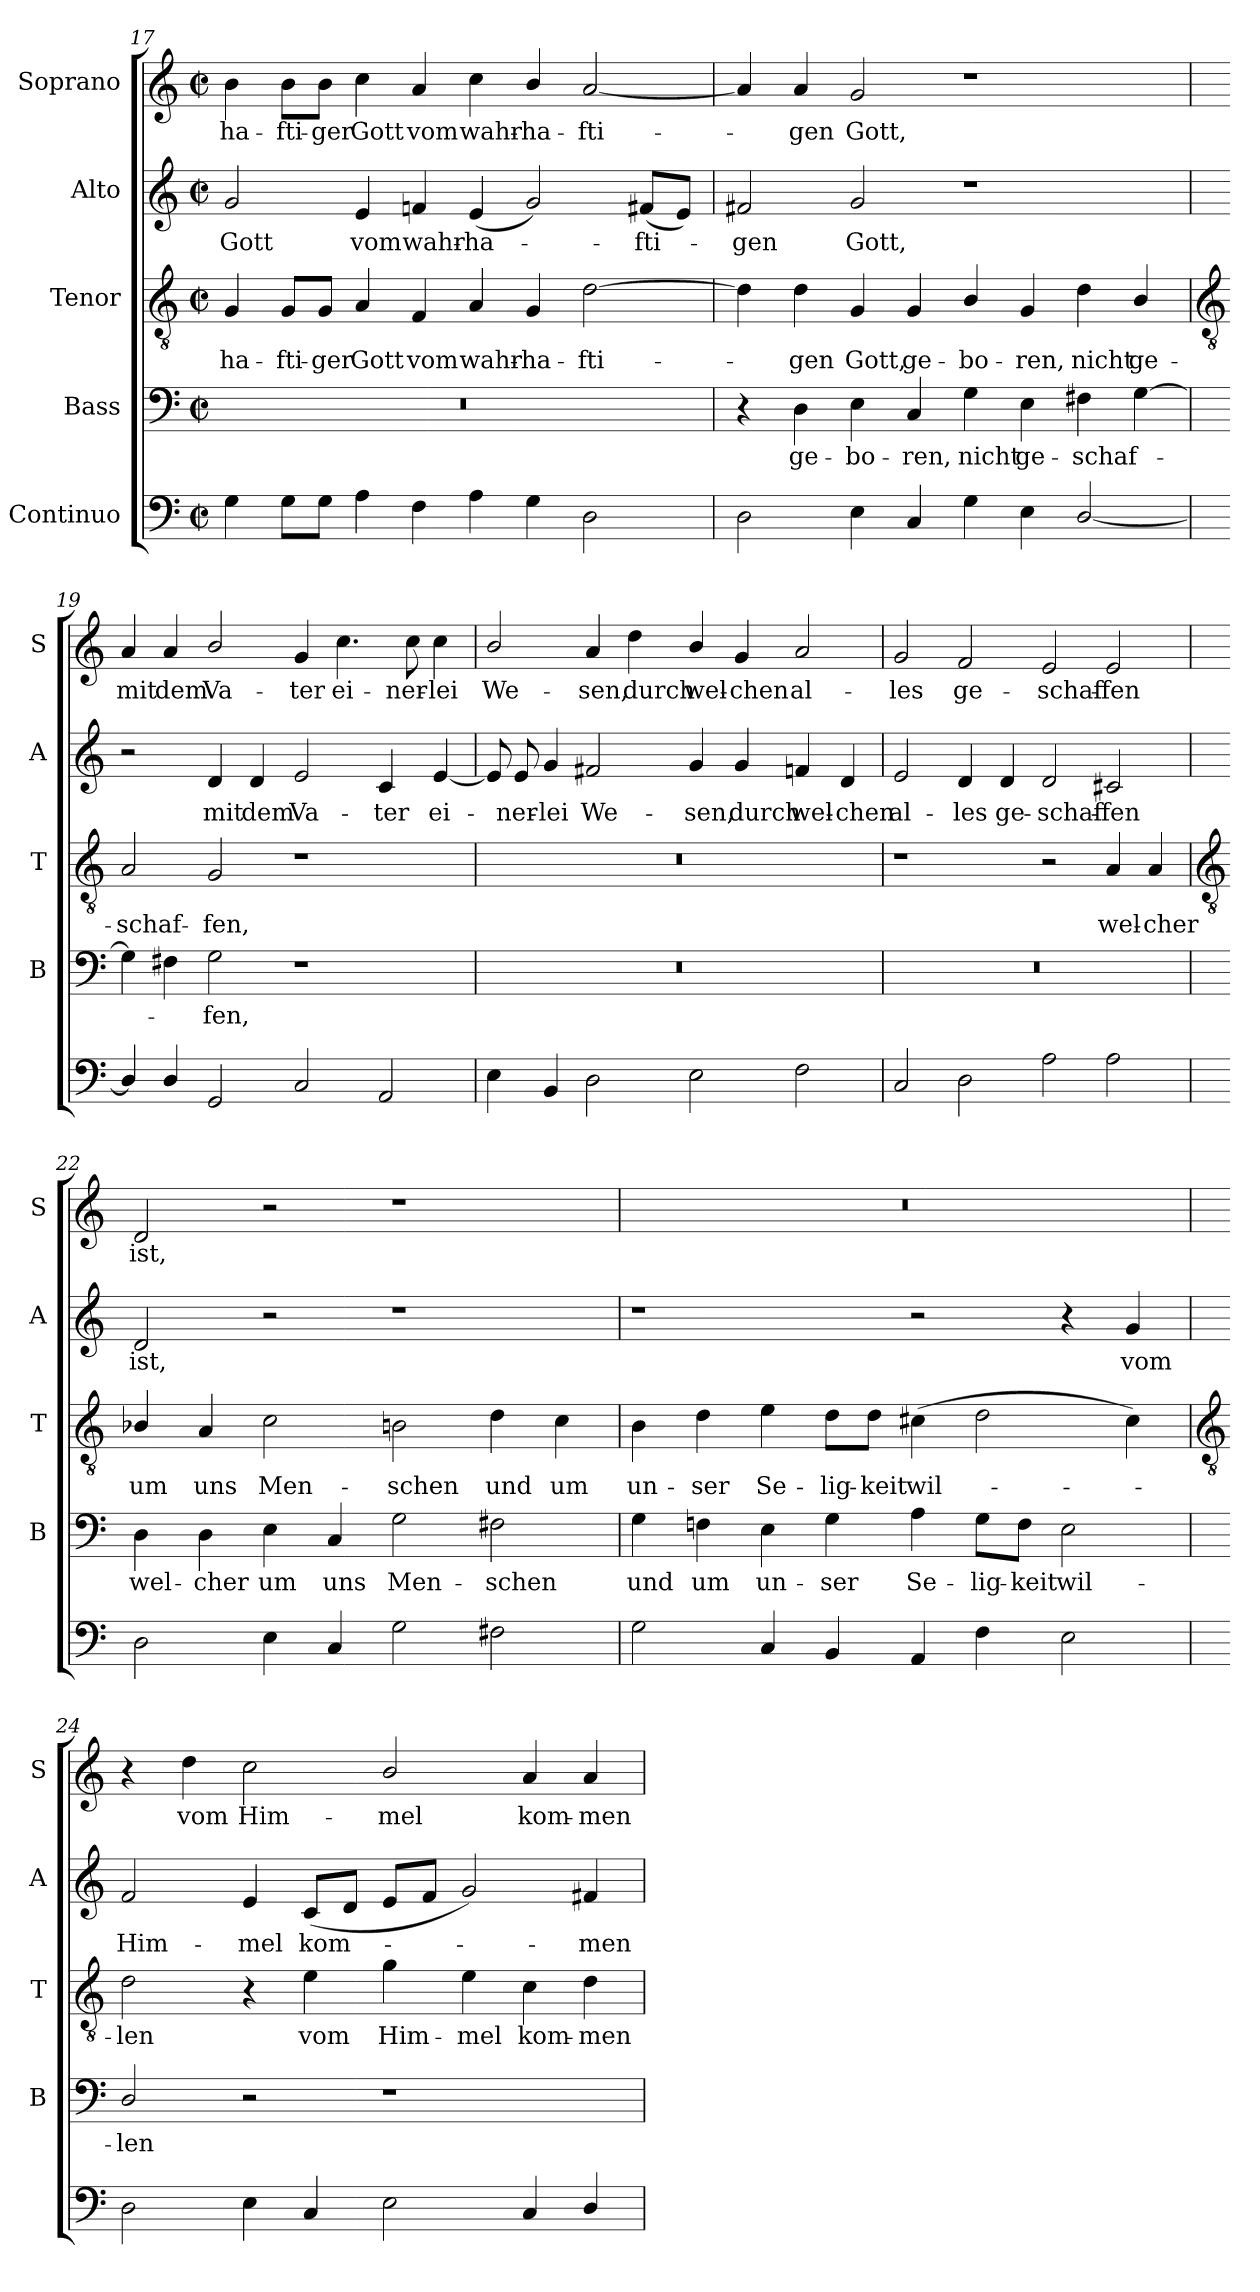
**kern	**kern	**text	**kern	**text	**kern	**text	**kern	**text
*part5	*part4	*part4	*part3	*part3	*part2	*part2	*part1	*part1
*staff5	*staff4	*staff4	*staff3	*staff3	*staff2	*staff2	*staff1	*staff1
*I"Continuo	*I"Bass	*	*I"Tenor	*	*I"Alto	*	*I"Soprano	*
*	*I'B	*	*I'T	*	*I'A	*	*I'S	*
*clefF4	*clefF4	*	*clefGv2	*	*clefG2	*	*clefG2	*
*k[]	*k[]	*	*k[]	*	*k[]	*	*k[]	*
*C:	*C:	*	*C:	*	*C:	*	*C:	*
*M4/2	*M4/2	*	*M4/2	*	*M4/2	*	*M4/2	*
*met(c|)	*met(c|)	*	*met(c|)	*	*met(c|)	*	*met(c|)	*
=17	=17	=17	=17	=17	=17	=17	=17	=17
!	!	!	!	!LO:LY:b	!	!LO:LY:b	!	!LO:LY:b
4G	0r	.	4G	-ha-	2g	Gott	4b	-ha-
!	!	!	!	!LO:LY:b	!	!	!	!LO:LY:b
8GL	.	.	8G/L	-fti-	.	.	8b\L	-fti-
!	!	!	!	!LO:LY:b	!	!	!	!LO:LY:b
8GJ	.	.	8G/J	-ger	.	.	8b\J	-ger
!	!	!	!	!LO:LY:b	!	!LO:LY:b	!	!LO:LY:b
4A	.	.	4A	Gott	4e	vom	4cc	Gott
!	!	!	!	!LO:LY:b	!	!LO:LY:b	!	!LO:LY:b
4F	.	.	4F	vom	4fn	wahr-	4a	vom
!	!	!	!	!LO:LY:b	!	!LO:LY:b	!	!LO:LY:b
4A	.	.	4A	wahr-	(<4e	-ha-	4cc	wahr-
!	!	!	!	!LO:LY:b	!	!	!	!LO:LY:b
4G	.	.	4G	-ha-	2g)	.	4b/	-ha-
!	!	!	!	!LO:LY:b	!	!	!	!LO:LY:b
2D	.	.	[2d	-fti-	.	.	[2a	-fti-
!	!	!	!	!	!	!LO:LY:b	!	!
.	.	.	.	.	(<8f#XL	fti-	.	.
.	.	.	.	.	8eJ)	.	.	.
=18	=18	=18	=18	=18	=18	=18	=18	=18
!	!	!	!	!	!	!LO:LY:b	!	!
2D	4r	.	4d]	.	2f#X	gen	4a]	.
!	!	!LO:LY:b	!	!LO:LY:b	!	!	!	!LO:LY:b
.	4D	ge-	4d	gen	.	.	4a	gen
!	!	!LO:LY:b	!	!LO:LY:b	!	!LO:LY:b	!	!LO:LY:b
4E	4E	-bo-	4G	Gott,	2g	Gott,	2g	Gott,
!	!	!LO:LY:b	!	!LO:LY:b	!	!	!	!
4C	4C	-ren,	4G	ge-	.	.	.	.
!	!	!LO:LY:b	!	!LO:LY:b	!	!	!	!
4G	4G	nicht	4B/	-bo-	1r	.	1r	.
!	!	!LO:LY:b	!	!LO:LY:b	!	!	!	!
4E	4E	ge-	4G	-ren,	.	.	.	.
!	!	!LO:LY:b	!	!LO:LY:b	!	!	!	!
[2D/	4F#X	-schaf-	4d	nicht	.	.	.	.
!	!	!	!	!LO:LY:b	!	!	!	!
.	[4G	.	4B/	ge-	.	.	.	.
!!LO:LB:g=z
=19	=19	=19	=19	=19	=19	=19	=19	=19
*	*	*	*clefGv2	*	*	*	*	*
!	!	!	!	!LO:LY:b	!	!	!	!LO:LY:b
4D/]	4G]	.	2A	-schaf-	2r	.	4a	mit
!	!	!	!	!	!	!	!	!LO:LY:b
4D/	4F#X	.	.	.	.	.	4a	dem
!	!	!LO:LY:b	!	!LO:LY:b	!	!LO:LY:b	!	!LO:LY:b
2GG	2G	fen,	2G	-fen,	4d	mit	2b/	Va-
!	!	!	!	!	!	!LO:LY:b	!	!
.	.	.	.	.	4d	dem	.	.
!	!	!	!	!	!	!LO:LY:b	!	!LO:LY:b
2C	1r	.	1r	.	2e	Va-	4g	-ter
!	!	!	!	!	!	!	!	!LO:LY:b
.	.	.	.	.	.	.	4.cc	ei-
!	!	!	!	!	!	!LO:LY:b	!	!
2AA	.	.	.	.	4c	-ter	.	.
!	!	!	!	!	!	!	!	!LO:LY:b
.	.	.	.	.	.	.	8cc	-ner-
!	!	!	!	!	!	!LO:LY:b	!	!LO:LY:b
.	.	.	.	.	[4e	ei-	4cc	-lei
=20	=20	=20	=20	=20	=20	=20	=20	=20
!	!	!	!	!	!	!	!	!LO:LY:b
4E	0r	.	0r	.	8e]	.	2b/	We-
!	!	!	!	!	!	!LO:LY:b	!	!
.	.	.	.	.	8e	ner-	.	.
!	!	!	!	!	!	!LO:LY:b	!	!
4BB	.	.	.	.	4g	-lei	.	.
!	!	!	!	!	!	!LO:LY:b	!	!LO:LY:b
2D	.	.	.	.	2f#X	We-	4a	-sen,
!	!	!	!	!	!	!	!	!LO:LY:b
.	.	.	.	.	.	.	4dd	durch
!	!	!	!	!	!	!LO:LY:b	!	!LO:LY:b
2E	.	.	.	.	4g	-sen,	4b/	wel-
!	!	!	!	!	!	!LO:LY:b	!	!LO:LY:b
.	.	.	.	.	4g	durch	4g	-chen
!	!	!	!	!	!	!LO:LY:b	!	!LO:LY:b
2F	.	.	.	.	4fn	wel-	2a	al-
!	!	!	!	!	!	!LO:LY:b	!	!
.	.	.	.	.	4d	-chen	.	.
=21	=21	=21	=21	=21	=21	=21	=21	=21
!	!	!	!	!	!	!LO:LY:b	!	!LO:LY:b
2C	0r	.	1r	.	2e	al-	2g	-les
!	!	!	!	!	!	!LO:LY:b	!	!LO:LY:b
2D	.	.	.	.	4d	-les	2f	ge-
!	!	!	!	!	!	!LO:LY:b	!	!
.	.	.	.	.	4d	ge-	.	.
!	!	!	!	!	!	!LO:LY:b	!	!LO:LY:b
2A	.	.	2r	.	2d	-schaf-	2e	-schaf-
!	!	!	!	!LO:LY:b	!	!LO:LY:b	!	!LO:LY:b
2A	.	.	4A	wel-	2c#X	-fen	2e	-fen
!	!	!	!	!LO:LY:b	!	!	!	!
.	.	.	4A	-cher	.	.	.	.
!!LO:LB:g=z
=22	=22	=22	=22	=22	=22	=22	=22	=22
*	*	*	*clefGv2	*	*	*	*	*
!	!	!LO:LY:b	!	!LO:LY:b	!	!LO:LY:b	!	!LO:LY:b
2D	4D	wel-	4B-X/	um	2d	ist,	2d	ist,
!	!	!LO:LY:b	!	!LO:LY:b	!	!	!	!
.	4D	-cher	4A	uns	.	.	.	.
!	!	!LO:LY:b	!	!LO:LY:b	!	!	!	!
4E	4E	um	2c	Men-	2r	.	2r	.
!	!	!LO:LY:b	!	!	!	!	!	!
4C	4C	uns	.	.	.	.	.	.
!	!	!LO:LY:b	!	!LO:LY:b	!	!	!	!
2G	2G	Men-	2Bn	-schen	1r	.	1r	.
!	!	!LO:LY:b	!	!LO:LY:b	!	!	!	!
2F#X	2F#X	-schen	4d	und	.	.	.	.
!	!	!	!	!LO:LY:b	!	!	!	!
.	.	.	4c	um	.	.	.	.
=23	=23	=23	=23	=23	=23	=23	=23	=23
!	!	!LO:LY:b	!	!LO:LY:b	!	!	!	!
2G	4G	und	4B	un-	1r	.	0r	.
!	!	!LO:LY:b	!	!LO:LY:b	!	!	!	!
.	4Fn	um	4d	-ser	.	.	.	.
!	!	!LO:LY:b	!	!LO:LY:b	!	!	!	!
4C	4E	un-	4e	Se-	.	.	.	.
!	!	!LO:LY:b	!	!LO:LY:b	!	!	!	!
4BB	4G	-ser	8d\L	-lig-	.	.	.	.
!	!	!	!	!LO:LY:b	!	!	!	!
.	.	.	8d\J	-keit	.	.	.	.
!	!	!LO:LY:b	!	!LO:LY:b	!	!	!	!
4AA	4A	Se-	(>4c#X	wil-	2r	.	.	.
!	!	!LO:LY:b	!	!	!	!	!	!
4F	8G\L	-lig-	2d	.	.	.	.	.
!	!	!LO:LY:b	!	!	!	!	!	!
.	8F\J	-keit	.	.	.	.	.	.
!	!	!LO:LY:b	!	!	!	!	!	!
2E	2E	wil-	.	.	4r	.	.	.
!	!	!	!	!	!	!LO:LY:b	!	!
.	.	.	4c#)	.	4g	vom	.	.
!!LO:LB:g=z
=24	=24	=24	=24	=24	=24	=24	=24	=24
*	*	*	*clefGv2	*	*	*	*	*
!	!	!LO:LY:b	!	!LO:LY:b	!	!LO:LY:b	!	!
2D	2D/	-len	2d	len	2f	Him-	4r	.
!	!	!	!	!	!	!	!	!LO:LY:b
.	.	.	.	.	.	.	4dd	vom
!	!	!	!	!	!	!LO:LY:b	!	!LO:LY:b
4E	2r	.	4r	.	4e	-mel	2cc	Him-
!	!	!	!	!LO:LY:b	!	!LO:LY:b	!	!
4C	.	.	4e	vom	(<8cL	kom-	.	.
.	.	.	.	.	8dJ	.	.	.
!	!	!	!	!LO:LY:b	!	!	!	!LO:LY:b
2E	1r	.	4g	Him-	8eL	.	2b/	-mel
.	.	.	.	.	8fJ	.	.	.
!	!	!	!	!LO:LY:b	!	!	!	!
.	.	.	4e	-mel	2g)	.	.	.
!	!	!	!	!LO:LY:b	!	!	!	!LO:LY:b
4C	.	.	4c	kom-	.	.	4a	kom-
!	!	!	!	!LO:LY:b	!	!LO:LY:b	!	!LO:LY:b
4D/	.	.	4d	-men	4f#X	men	4a	-men
=	=	=	=	=	=	=	=	=
*-	*-	*-	*-	*-	*-	*-	*-	*-
